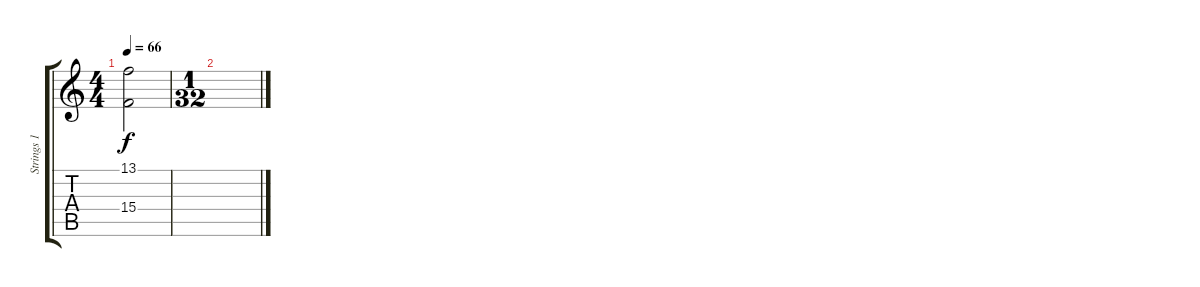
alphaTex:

\track ("Strings 1" "Strings 1") {instrument stringensemble2}
\staff {score tabs}
\tuning (E4 B3 G3 D3 A2 E2) {hide}
\ts (4 4)
\tempo 66
\clef g2
\ks c
(13.1 15.4).2{dy f} |
\ts (1 32)
